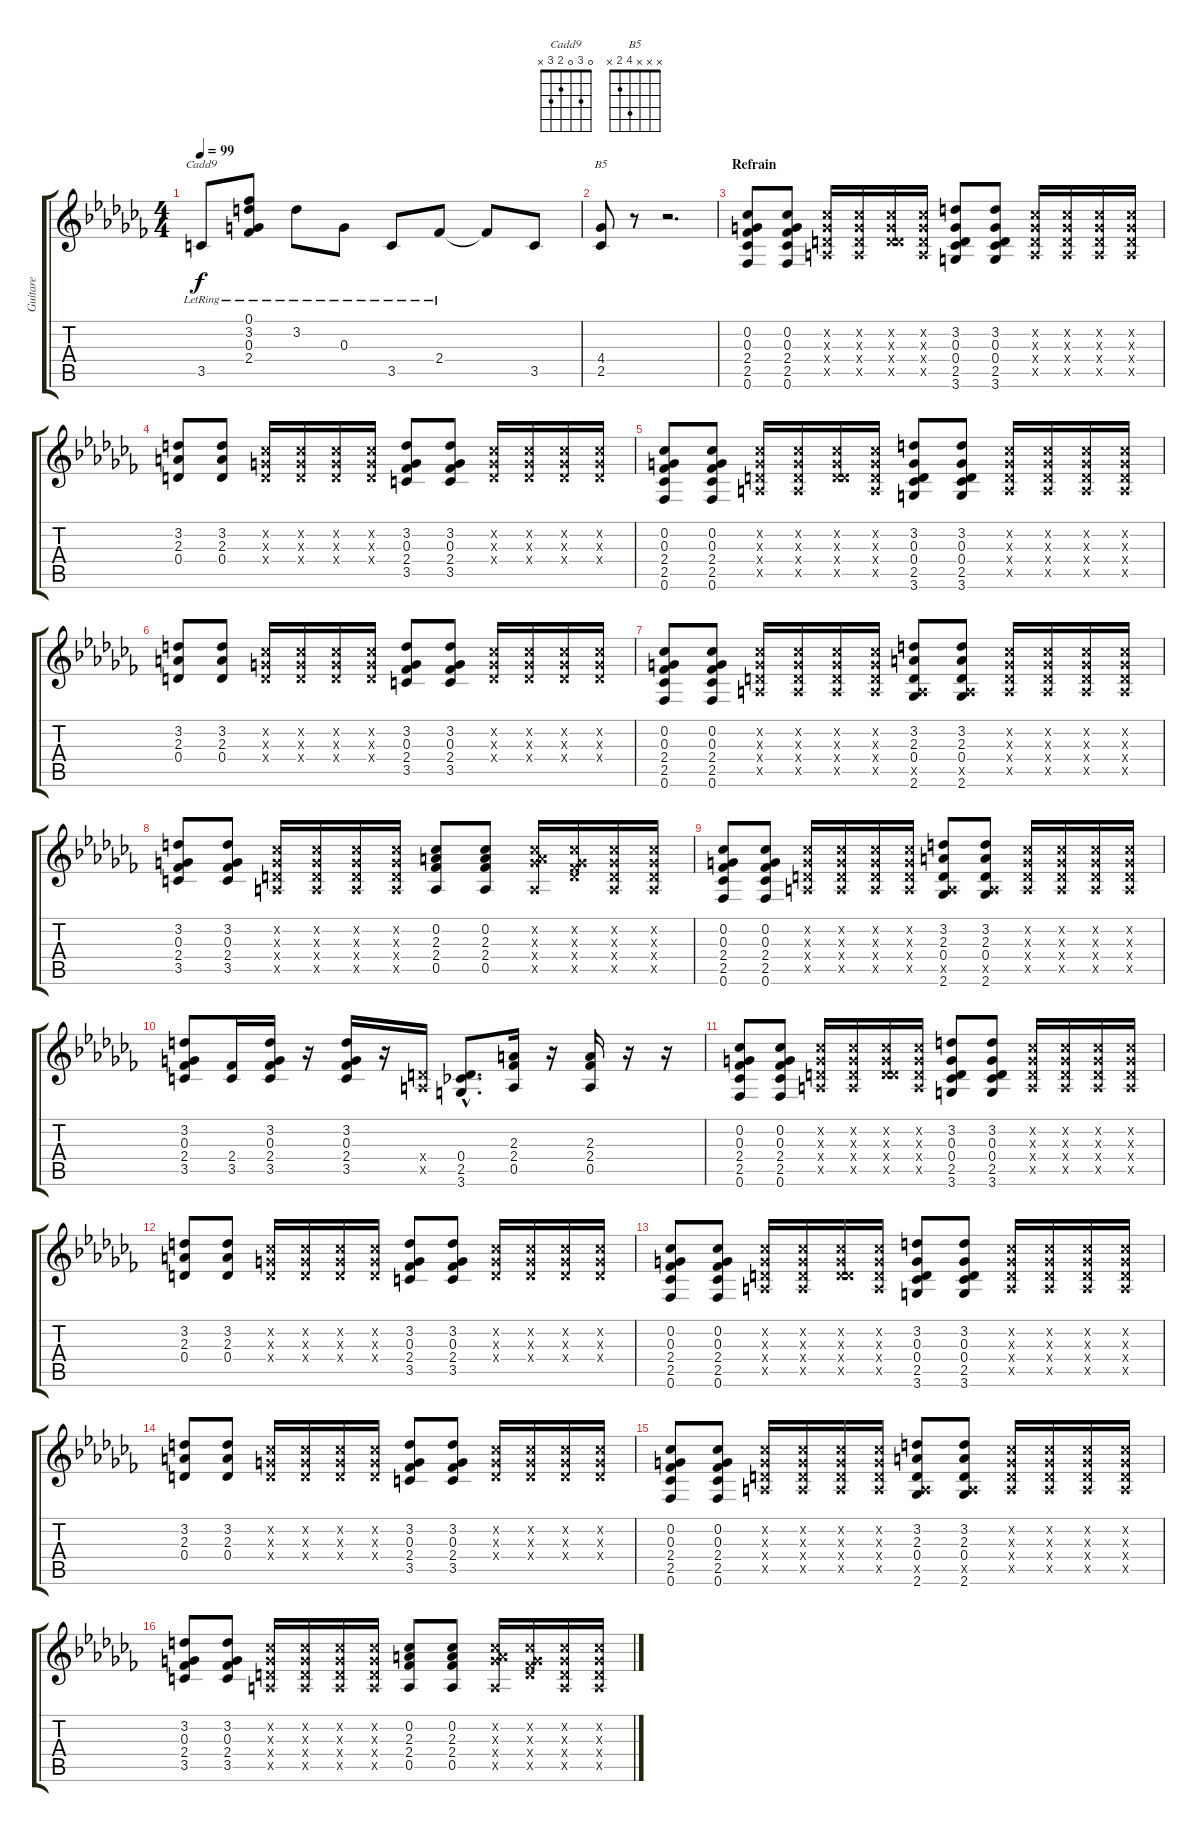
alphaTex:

\track ("Guitare" "Guitare") {instrument acousticguitarsteel}
\staff {score tabs}
\tuning (E4 B3 G3 D3 A2 E2) {hide}
\chord ("Cadd9" 0 3 0 2 3 x)
\chord ("B5" x x x 4 2 x)
\ts (4 4)
\tempo 99
\clef g2
\ks cb
3.5{lr}.8{ch "Cadd9" dy f} (0.1{lr} 3.2{lr} 0.3{lr} 2.4{lr}).8 3.2{lr}.8 0.3{lr}.8 3.5{lr}.8 2.4{lr}.8 2.4{t}.8 3.5.8 |
(4.4 2.5).8{ch "B5"} r.8 r.2{d} |
\section ("" "Refrain")
(0.2 0.3 2.4 2.5 0.6).8 (0.2 0.3 2.4 2.5 0.6).8 (0.2{x} 0.3{x} 0.4{x} 0.5{x}).16 (0.2{x} 0.3{x} 0.4{x} 0.5{x}).16 (0.2{x} 0.3{x} 0.4{x} 5.5{x}).16 (0.2{x} 0.3{x} 0.4{x} 0.5{x}).16 (3.2 0.3 0.4 2.5 3.6).8 (3.2 0.3 0.4 2.5 3.6).8 (0.2{x} 0.3{x} 0.4{x} 0.5{x}).16 (0.2{x} 0.3{x} 0.4{x} 0.5{x}).16 (0.2{x} 0.3{x} 0.4{x} 0.5{x}).16 (0.2{x} 0.3{x} 0.4{x} 0.5{x}).16 |
(3.2 2.3 0.4).8 (3.2 2.3 0.4).8 (0.2{x} 0.3{x} 0.4{x}).16 (0.2{x} 0.3{x} 0.4{x}).16 (0.2{x} 0.3{x} 0.4{x}).16 (0.2{x} 0.3{x} 0.4{x}).16 (3.2 0.3 2.4 3.5).8 (3.2 0.3 2.4 3.5).8 (0.2{x} 0.3{x} 0.4{x}).16 (0.2{x} 0.3{x} 0.4{x}).16 (0.2{x} 0.3{x} 0.4{x}).16 (0.2{x} 0.3{x} 0.4{x}).16 |
(0.2 0.3 2.4 2.5 0.6).8 (0.2 0.3 2.4 2.5 0.6).8 (0.2{x} 0.3{x} 0.4{x} 0.5{x}).16 (0.2{x} 0.3{x} 0.4{x} 0.5{x}).16 (0.2{x} 0.3{x} 0.4{x} 5.5{x}).16 (0.2{x} 0.3{x} 0.4{x} 0.5{x}).16 (3.2 0.3 0.4 2.5 3.6).8 (3.2 0.3 0.4 2.5 3.6).8 (0.2{x} 0.3{x} 0.4{x} 0.5{x}).16 (0.2{x} 0.3{x} 0.4{x} 0.5{x}).16 (0.2{x} 0.3{x} 0.4{x} 0.5{x}).16 (0.2{x} 0.3{x} 0.4{x} 0.5{x}).16 |
(3.2 2.3 0.4).8 (3.2 2.3 0.4).8 (0.2{x} 0.3{x} 0.4{x}).16 (0.2{x} 0.3{x} 0.4{x}).16 (0.2{x} 0.3{x} 0.4{x}).16 (0.2{x} 0.3{x} 0.4{x}).16 (3.2 0.3 2.4 3.5).8 (3.2 0.3 2.4 3.5).8 (0.2{x} 0.3{x} 0.4{x}).16 (0.2{x} 0.3{x} 0.4{x}).16 (0.2{x} 0.3{x} 0.4{x}).16 (0.2{x} 0.3{x} 0.4{x}).16 |
(0.2 0.3 2.4 2.5 0.6).8 (0.2 0.3 2.4 2.5 0.6).8 (0.2{x} 0.3{x} 0.4{x} 0.5{x}).16 (0.2{x} 0.3{x} 0.4{x} 0.5{x}).16 (0.2{x} 0.3{x} 0.4{x} 0.5{x}).16 (0.2{x} 0.3{x} 0.4{x} 0.5{x}).16 (3.2 2.3 0.4 0.5{x} 2.6).8 (3.2 2.3 0.4 0.5{x} 2.6).8 (0.2{x} 0.3{x} 0.4{x} 0.5{x}).16 (0.2{x} 0.3{x} 0.4{x} 0.5{x}).16 (0.2{x} 0.3{x} 0.4{x} 0.5{x}).16 (0.2{x} 0.3{x} 0.4{x} 0.5{x}).16 |
(3.2 0.3 2.4 3.5).8 (3.2 0.3 2.4 3.5).8 (0.2{x} 0.3{x} 0.4{x} 0.5{x}).16 (0.2{x} 0.3{x} 0.4{x} 0.5{x}).16 (0.2{x} 0.3{x} 0.4{x} 0.5{x}).16 (0.2{x} 0.3{x} 0.4{x} 0.5{x}).16 (0.2 2.3 2.4 0.5).8 (0.2 2.3 2.4 0.5).8 (0.2{x} 0.3{x} 7.4{x} 0.5{x}).16 (0.2{x} 0.3{x} 0.4{x} 7.5{x}).16 (0.2{x} 0.3{x} 0.4{x} 0.5{x}).16 (0.2{x} 0.3{x} 0.4{x} 0.5{x}).16 |
(0.2 0.3 2.4 2.5 0.6).8 (0.2 0.3 2.4 2.5 0.6).8 (0.2{x} 0.3{x} 0.4{x} 0.5{x}).16 (0.2{x} 0.3{x} 0.4{x} 0.5{x}).16 (0.2{x} 0.3{x} 0.4{x} 0.5{x}).16 (0.2{x} 0.3{x} 0.4{x} 0.5{x}).16 (3.2 2.3 0.4 0.5{x} 2.6).8 (3.2 2.3 0.4 0.5{x} 2.6).8 (0.2{x} 0.3{x} 0.4{x} 0.5{x}).16 (0.2{x} 0.3{x} 0.4{x} 0.5{x}).16 (0.2{x} 0.3{x} 0.4{x} 0.5{x}).16 (0.2{x} 0.3{x} 0.4{x} 0.5{x}).16 |
(3.2 0.3 2.4 3.5).8 (2.4 3.5).16 (3.2 0.3 2.4 3.5).16 r.16 (3.2 0.3 2.4 3.5).16 r.16 (0.4{x} 0.5{x}).16 (0.4{hac} 2.5{hac} 3.6{hac}).8{d} (2.3 2.4 0.5).16 r.16 (2.3 2.4 0.5).16 r.16 r.16 |
(0.2 0.3 2.4 2.5 0.6).8 (0.2 0.3 2.4 2.5 0.6).8 (0.2{x} 0.3{x} 0.4{x} 0.5{x}).16 (0.2{x} 0.3{x} 0.4{x} 0.5{x}).16 (0.2{x} 0.3{x} 0.4{x} 5.5{x}).16 (0.2{x} 0.3{x} 0.4{x} 0.5{x}).16 (3.2 0.3 0.4 2.5 3.6).8 (3.2 0.3 0.4 2.5 3.6).8 (0.2{x} 0.3{x} 0.4{x} 0.5{x}).16 (0.2{x} 0.3{x} 0.4{x} 0.5{x}).16 (0.2{x} 0.3{x} 0.4{x} 0.5{x}).16 (0.2{x} 0.3{x} 0.4{x} 0.5{x}).16 |
(3.2 2.3 0.4).8 (3.2 2.3 0.4).8 (0.2{x} 0.3{x} 0.4{x}).16 (0.2{x} 0.3{x} 0.4{x}).16 (0.2{x} 0.3{x} 0.4{x}).16 (0.2{x} 0.3{x} 0.4{x}).16 (3.2 0.3 2.4 3.5).8 (3.2 0.3 2.4 3.5).8 (0.2{x} 0.3{x} 0.4{x}).16 (0.2{x} 0.3{x} 0.4{x}).16 (0.2{x} 0.3{x} 0.4{x}).16 (0.2{x} 0.3{x} 0.4{x}).16 |
(0.2 0.3 2.4 2.5 0.6).8 (0.2 0.3 2.4 2.5 0.6).8 (0.2{x} 0.3{x} 0.4{x} 0.5{x}).16 (0.2{x} 0.3{x} 0.4{x} 0.5{x}).16 (0.2{x} 0.3{x} 0.4{x} 5.5{x}).16 (0.2{x} 0.3{x} 0.4{x} 0.5{x}).16 (3.2 0.3 0.4 2.5 3.6).8 (3.2 0.3 0.4 2.5 3.6).8 (0.2{x} 0.3{x} 0.4{x} 0.5{x}).16 (0.2{x} 0.3{x} 0.4{x} 0.5{x}).16 (0.2{x} 0.3{x} 0.4{x} 0.5{x}).16 (0.2{x} 0.3{x} 0.4{x} 0.5{x}).16 |
(3.2 2.3 0.4).8 (3.2 2.3 0.4).8 (0.2{x} 0.3{x} 0.4{x}).16 (0.2{x} 0.3{x} 0.4{x}).16 (0.2{x} 0.3{x} 0.4{x}).16 (0.2{x} 0.3{x} 0.4{x}).16 (3.2 0.3 2.4 3.5).8 (3.2 0.3 2.4 3.5).8 (0.2{x} 0.3{x} 0.4{x}).16 (0.2{x} 0.3{x} 0.4{x}).16 (0.2{x} 0.3{x} 0.4{x}).16 (0.2{x} 0.3{x} 0.4{x}).16 |
(0.2 0.3 2.4 2.5 0.6).8 (0.2 0.3 2.4 2.5 0.6).8 (0.2{x} 0.3{x} 0.4{x} 0.5{x}).16 (0.2{x} 0.3{x} 0.4{x} 0.5{x}).16 (0.2{x} 0.3{x} 0.4{x} 0.5{x}).16 (0.2{x} 0.3{x} 0.4{x} 0.5{x}).16 (3.2 2.3 0.4 0.5{x} 2.6).8 (3.2 2.3 0.4 0.5{x} 2.6).8 (0.2{x} 0.3{x} 0.4{x} 0.5{x}).16 (0.2{x} 0.3{x} 0.4{x} 0.5{x}).16 (0.2{x} 0.3{x} 0.4{x} 0.5{x}).16 (0.2{x} 0.3{x} 0.4{x} 0.5{x}).16 |
(3.2 0.3 2.4 3.5).8 (3.2 0.3 2.4 3.5).8 (0.2{x} 0.3{x} 0.4{x} 0.5{x}).16 (0.2{x} 0.3{x} 0.4{x} 0.5{x}).16 (0.2{x} 0.3{x} 0.4{x} 0.5{x}).16 (0.2{x} 0.3{x} 0.4{x} 0.5{x}).16 (0.2 2.3 2.4 0.5).8 (0.2 2.3 2.4 0.5).8 (0.2{x} 0.3{x} 7.4{x} 0.5{x}).16 (0.2{x} 0.3{x} 0.4{x} 7.5{x}).16 (0.2{x} 0.3{x} 0.4{x} 0.5{x}).16 (0.2{x} 0.3{x} 0.4{x} 0.5{x}).16
